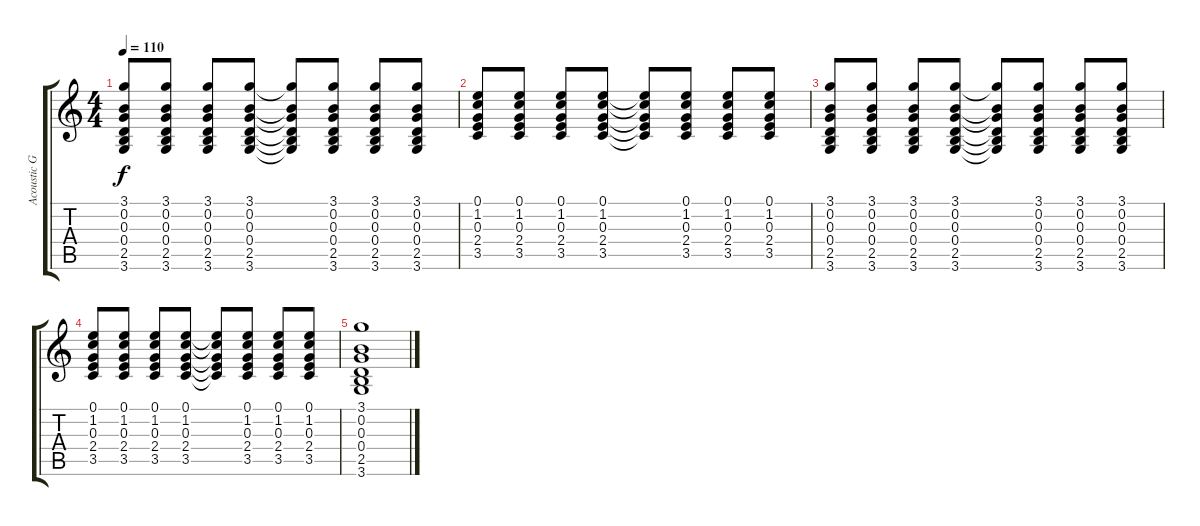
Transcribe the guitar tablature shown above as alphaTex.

\track ("Acoustic Guitar - Mick Cripps" "Acoustic G") {instrument acousticguitarsteel}
\staff {score tabs}
\tuning (E4 B3 G3 D3 A2 E2) {hide}
\ts (4 4)
\tempo 110
\clef g2
\ks c
(3.1 0.2 0.3 0.4 2.5 3.6).8{dy f} (3.1 0.2 0.3 0.4 2.5 3.6).8 (3.1 0.2 0.3 0.4 2.5 3.6).8 (3.1 0.2 0.3 0.4 2.5 3.6).8 (3.1{t} 0.2{t} 0.3{t} 0.4{t} 2.5{t} 3.6{t}).8 (3.1 0.2 0.3 0.4 2.5 3.6).8 (3.1 0.2 0.3 0.4 2.5 3.6).8 (3.1 0.2 0.3 0.4 2.5 3.6).8 |
(0.1 1.2 0.3 2.4 3.5).8 (0.1 1.2 0.3 2.4 3.5).8 (0.1 1.2 0.3 2.4 3.5).8 (0.1 1.2 0.3 2.4 3.5).8 (0.1{t} 1.2{t} 0.3{t} 2.4{t} 3.5{t}).8 (0.1 1.2 0.3 2.4 3.5).8 (0.1 1.2 0.3 2.4 3.5).8 (0.1 1.2 0.3 2.4 3.5).8 |
(3.1 0.2 0.3 0.4 2.5 3.6).8 (3.1 0.2 0.3 0.4 2.5 3.6).8 (3.1 0.2 0.3 0.4 2.5 3.6).8 (3.1 0.2 0.3 0.4 2.5 3.6).8 (3.1{t} 0.2{t} 0.3{t} 0.4{t} 2.5{t} 3.6{t}).8 (3.1 0.2 0.3 0.4 2.5 3.6).8 (3.1 0.2 0.3 0.4 2.5 3.6).8 (3.1 0.2 0.3 0.4 2.5 3.6).8 |
(0.1 1.2 0.3 2.4 3.5).8 (0.1 1.2 0.3 2.4 3.5).8 (0.1 1.2 0.3 2.4 3.5).8 (0.1 1.2 0.3 2.4 3.5).8 (0.1{t} 1.2{t} 0.3{t} 2.4{t} 3.5{t}).8 (0.1 1.2 0.3 2.4 3.5).8 (0.1 1.2 0.3 2.4 3.5).8 (0.1 1.2 0.3 2.4 3.5).8 |
(3.1 0.2 0.3 0.4 2.5 3.6).1
